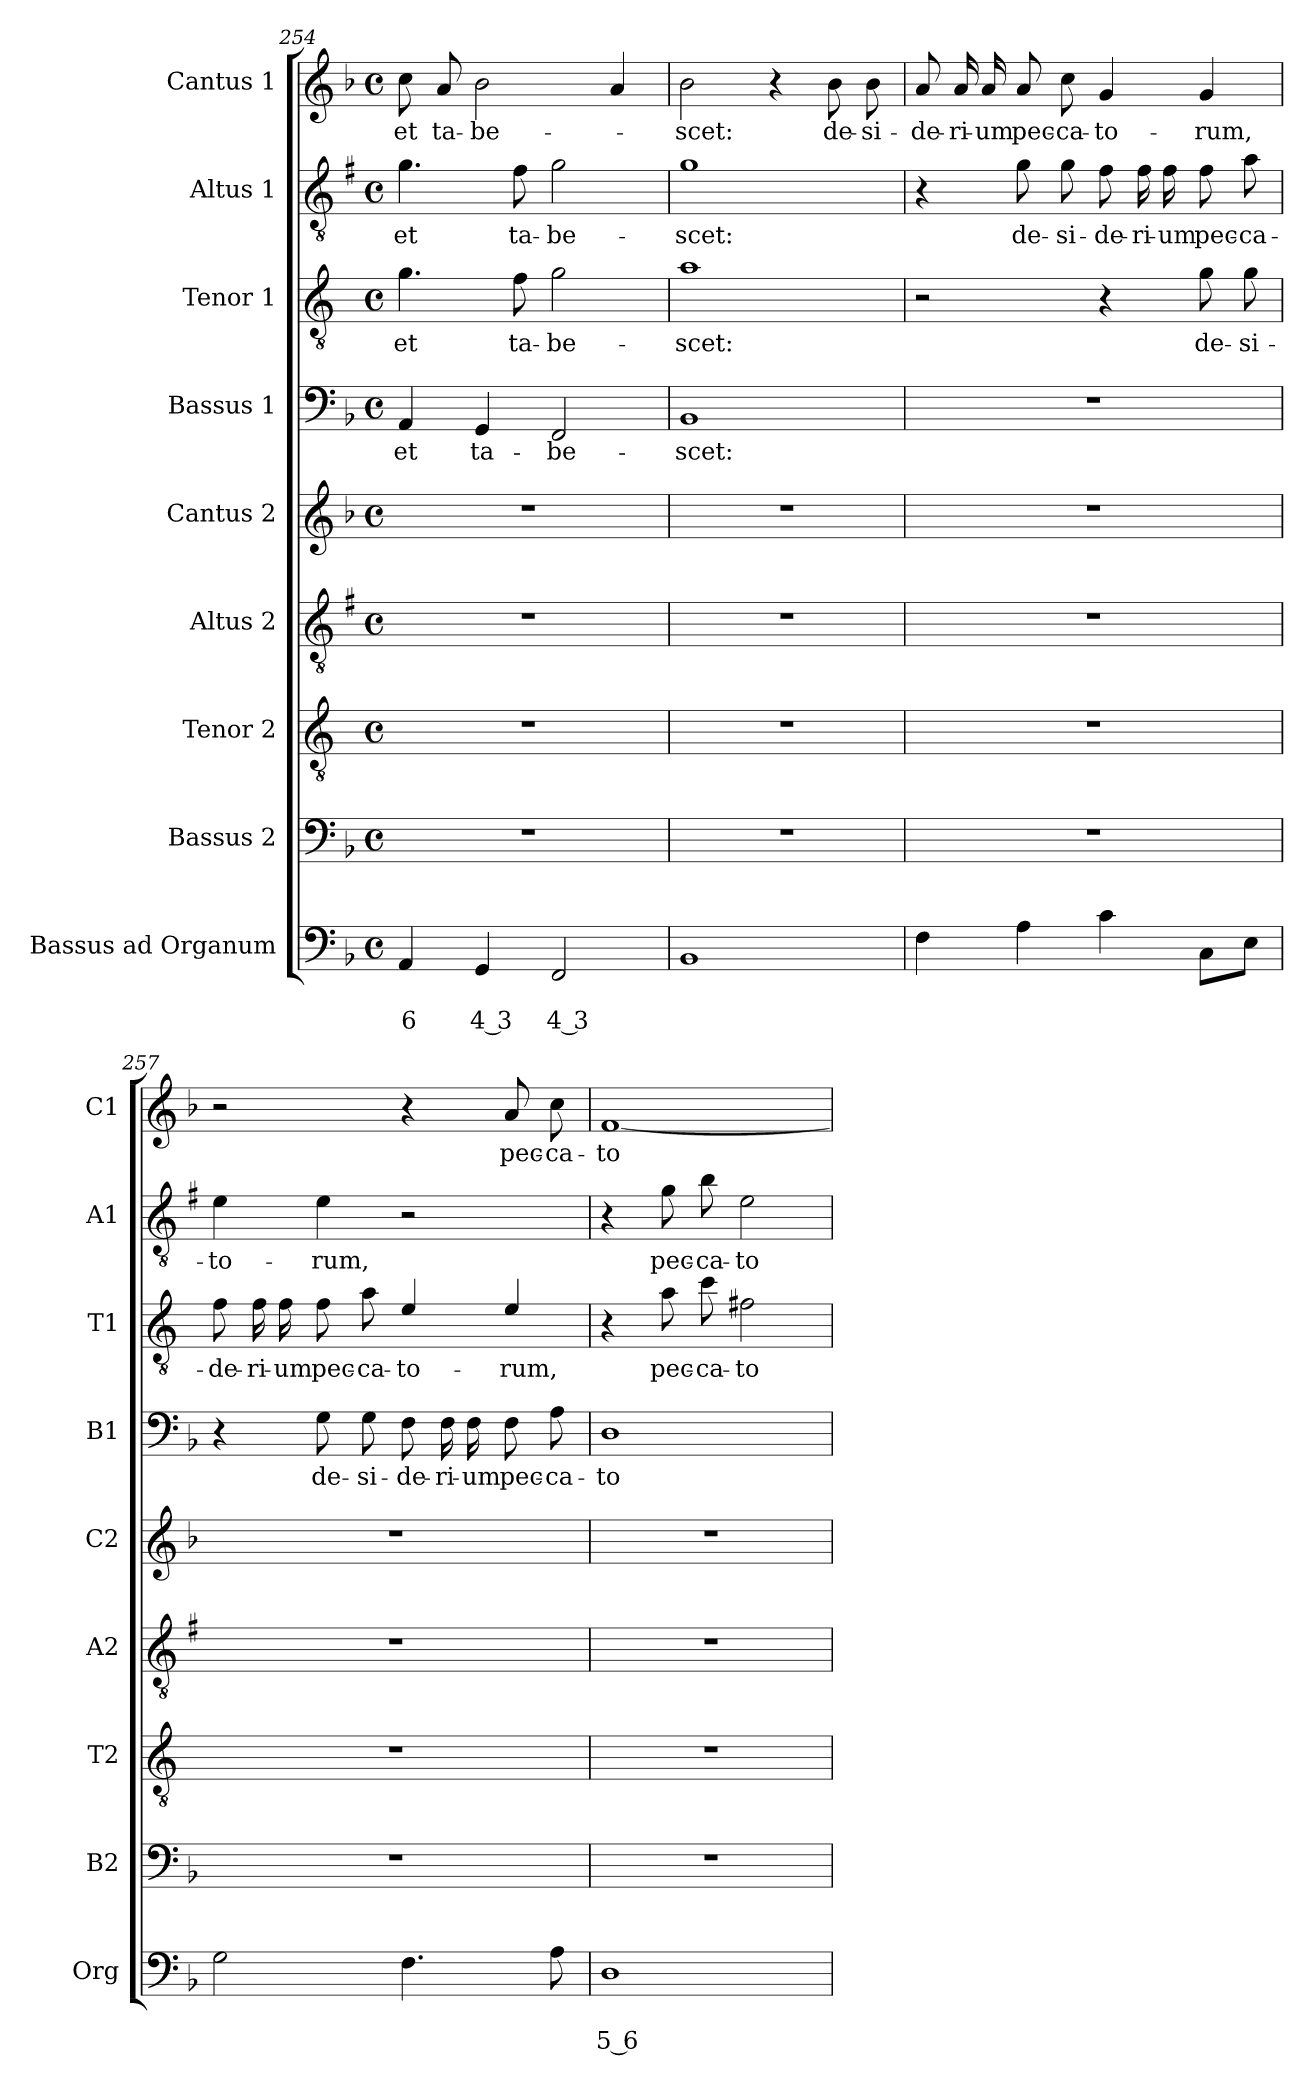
**kern	**text	**text	**kern	**kern	**kern	**kern	**kern	**text	**kern	**text	**kern	**text	**kern	**text
*part9	*part9	*part9	*part8	*part7	*part6	*part5	*part4	*part4	*part3	*part3	*part2	*part2	*part1	*part1
*staff9	*staff9	*staff9	*staff8	*staff7	*staff6	*staff5	*staff4	*staff4	*staff3	*staff3	*staff2	*staff2	*staff1	*staff1
*I"Bassus ad Organum	*	*	*I"Bassus 2	*I"Tenor 2	*I"Altus 2	*I"Cantus 2	*I"Bassus 1	*	*I"Tenor 1	*	*I"Altus 1	*	*I"Cantus 1	*
*I'Org	*	*	*I'B2	*I'T2	*I'A2	*I'C2	*I'B1	*	*I'T1	*	*I'A1	*	*I'C1	*
*clefF4	*	*	*clefF4	*clefGv2	*clefGv2	*clefG2	*clefF4	*	*clefGv2	*	*clefGv2	*	*clefG2	*
*	*	*	*	*ITrd4c7	*ITrd1c2	*	*	*	*ITrd4c7	*	*ITrd1c2	*	*	*
*k[b-]	*	*	*k[b-]	*k[b-]	*k[b-]	*k[b-]	*k[b-]	*	*k[b-]	*	*k[b-]	*	*k[b-]	*
*F:	*	*	*F:	*F:	*F:	*F:	*F:	*	*F:	*	*F:	*	*F:	*
*M4/4	*	*	*M4/4	*M4/4	*M4/4	*M4/4	*M4/4	*	*M4/4	*	*M4/4	*	*M4/4	*
*met(c)	*	*	*met(c)	*met(c)	*met(c)	*met(c)	*met(c)	*	*met(c)	*	*met(c)	*	*met(c)	*
=254	=254	=254	=254	=254	=254	=254	=254	=254	=254	=254	=254	=254	=254	=254
!	!	!LO:LY:b	!	!	!	!	!	!LO:LY:b	!	!LO:LY:b	!	!LO:LY:b	!	!LO:LY:b
4AA/	.	6	1r	1r	1r	1r	4AA/	et	4.c\	et	4.f\	et	8cc\	et
!	!	!	!	!	!	!	!	!	!	!	!	!	!	!LO:LY:b
.	.	.	.	.	.	.	.	.	.	.	.	.	8a/	ta-
!	!	!LO:LY:b	!	!	!	!	!	!LO:LY:b	!	!	!	!	!	!LO:LY:b
4GG/	.	4 3	.	.	.	.	4GG/	ta-	.	.	.	.	2b-\	-be-
!	!	!	!	!	!	!	!	!	!	!LO:LY:b	!	!LO:LY:b	!	!
.	.	.	.	.	.	.	.	.	8B-\	ta-	8e\	ta-	.	.
!	!	!LO:LY:b	!	!	!	!	!	!LO:LY:b	!	!LO:LY:b	!	!LO:LY:b	!	!
2FF/	.	4 3	.	.	.	.	2FF/	-be-	2c\	-be-	2f\	-be-	.	.
.	.	.	.	.	.	.	.	.	.	.	.	.	4a/	.
=255	=255	=255	=255	=255	=255	=255	=255	=255	=255	=255	=255	=255	=255	=255
!	!	!	!	!	!	!	!	!LO:LY:b	!	!LO:LY:b	!	!LO:LY:b	!	!LO:LY:b
1BB-	.	.	1r	1r	1r	1r	1BB-	-scet:	1d	-scet:	1f	-scet:	2b-\	-scet:
.	.	.	.	.	.	.	.	.	.	.	.	.	4r	.
!	!	!	!	!	!	!	!	!	!	!	!	!	!	!LO:LY:b
.	.	.	.	.	.	.	.	.	.	.	.	.	8b-\	de-
!	!	!	!	!	!	!	!	!	!	!	!	!	!	!LO:LY:b
.	.	.	.	.	.	.	.	.	.	.	.	.	8b-\	-si-
=256	=256	=256	=256	=256	=256	=256	=256	=256	=256	=256	=256	=256	=256	=256
!	!	!	!	!	!	!	!	!	!	!	!	!	!	!LO:LY:b
4F\	.	.	1r	1r	1r	1r	1r	.	2r	.	4r	.	8a/	-de-
!	!	!	!	!	!	!	!	!	!	!	!	!	!	!LO:LY:b
.	.	.	.	.	.	.	.	.	.	.	.	.	16a/	-ri-
!	!	!	!	!	!	!	!	!	!	!	!	!	!	!LO:LY:b
.	.	.	.	.	.	.	.	.	.	.	.	.	16a/	-um
!	!	!	!	!	!	!	!	!	!	!	!	!LO:LY:b	!	!LO:LY:b
4A\	.	.	.	.	.	.	.	.	.	.	8f\	de-	8a/	pec-
!	!	!	!	!	!	!	!	!	!	!	!	!LO:LY:b	!	!LO:LY:b
.	.	.	.	.	.	.	.	.	.	.	8f\	-si-	8cc\	-ca-
!	!	!	!	!	!	!	!	!	!	!	!	!LO:LY:b	!	!LO:LY:b
4c\	.	.	.	.	.	.	.	.	4r	.	8e\	-de-	4g/	-to-
!	!	!	!	!	!	!	!	!	!	!	!	!LO:LY:b	!	!
.	.	.	.	.	.	.	.	.	.	.	16e\	-ri-	.	.
!	!	!	!	!	!	!	!	!	!	!	!	!LO:LY:b	!	!
.	.	.	.	.	.	.	.	.	.	.	16e\	-um	.	.
!	!	!	!	!	!	!	!	!	!	!LO:LY:b	!	!LO:LY:b	!	!LO:LY:b
8C\L	.	.	.	.	.	.	.	.	8c\	de-	8e\	pec-	4g/	-rum,
!	!	!	!	!	!	!	!	!	!	!LO:LY:b	!	!LO:LY:b	!	!
8E\J	.	.	.	.	.	.	.	.	8c\	-si-	8g\	-ca-	.	.
!!LO:LB:g=z
=257	=257	=257	=257	=257	=257	=257	=257	=257	=257	=257	=257	=257	=257	=257
!	!	!	!	!	!	!	!	!	!	!LO:LY:b	!	!LO:LY:b	!	!
2G\	.	.	1r	1r	1r	1r	4r	.	8B-\	-de-	4d\	-to-	2r	.
!	!	!	!	!	!	!	!	!	!	!LO:LY:b	!	!	!	!
.	.	.	.	.	.	.	.	.	16B-\	-ri-	.	.	.	.
!	!	!	!	!	!	!	!	!	!	!LO:LY:b	!	!	!	!
.	.	.	.	.	.	.	.	.	16B-\	-um	.	.	.	.
!	!	!	!	!	!	!	!	!LO:LY:b	!	!LO:LY:b	!	!LO:LY:b	!	!
.	.	.	.	.	.	.	8G\	de-	8B-\	pec-	4d\	-rum,	.	.
!	!	!	!	!	!	!	!	!LO:LY:b	!	!LO:LY:b	!	!	!	!
.	.	.	.	.	.	.	8G\	-si-	8d\	-ca-	.	.	.	.
!	!	!	!	!	!	!	!	!LO:LY:b	!	!LO:LY:b	!	!	!	!
4.F\	.	.	.	.	.	.	8F\	-de-	4A/	-to-	2r	.	4r	.
!	!	!	!	!	!	!	!	!LO:LY:b	!	!	!	!	!	!
.	.	.	.	.	.	.	16F\	-ri-	.	.	.	.	.	.
!	!	!	!	!	!	!	!	!LO:LY:b	!	!	!	!	!	!
.	.	.	.	.	.	.	16F\	-um	.	.	.	.	.	.
!	!	!	!	!	!	!	!	!LO:LY:b	!	!LO:LY:b	!	!	!	!LO:LY:b
.	.	.	.	.	.	.	8F\	pec-	4A/	-rum,	.	.	8a/	pec-
!	!	!	!	!	!	!	!	!LO:LY:b	!	!	!	!	!	!LO:LY:b
8A\	.	.	.	.	.	.	8A\	-ca-	.	.	.	.	8cc\	-ca-
=258	=258	=258	=258	=258	=258	=258	=258	=258	=258	=258	=258	=258	=258	=258
!	!	!LO:LY:b	!	!	!	!	!	!LO:LY:b	!	!	!	!	!	!LO:LY:b
1D	.	5 6	1r	1r	1r	1r	1D	-to-	4r	.	4r	.	[1f	-to-
!	!	!	!	!	!	!	!	!	!	!LO:LY:b	!	!LO:LY:b	!	!
.	.	.	.	.	.	.	.	.	8d\	pec-	8f\	pec-	.	.
!	!	!	!	!	!	!	!	!	!	!LO:LY:b	!	!LO:LY:b	!	!
.	.	.	.	.	.	.	.	.	8f\	-ca-	8a\	-ca-	.	.
!	!	!	!	!	!	!	!	!	!	!LO:LY:b	!	!LO:LY:b	!	!
.	.	.	.	.	.	.	.	.	2Bn\	-to-	2d\	-to-	.	.
=	=	=	=	=	=	=	=	=	=	=	=	=	=	=
*-	*-	*-	*-	*-	*-	*-	*-	*-	*-	*-	*-	*-	*-	*-
